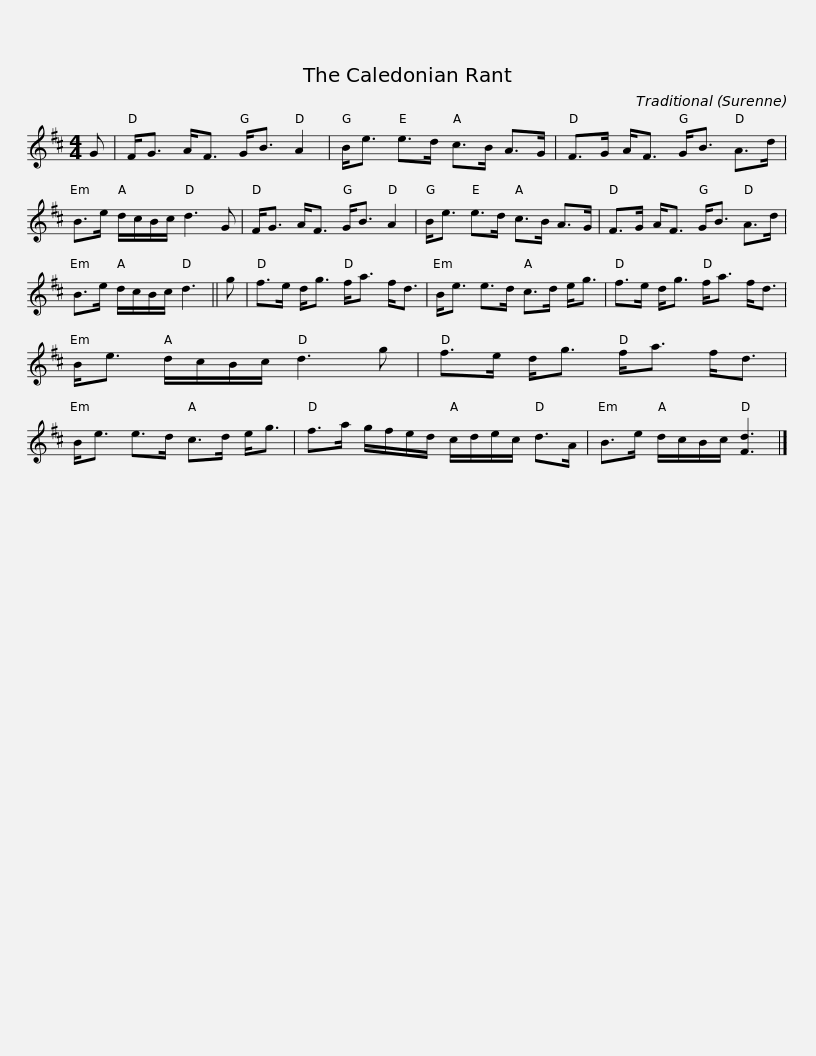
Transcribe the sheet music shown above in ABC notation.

X:1
L:1/8
M:4/4
I:linebreak $
K:D
V:1 treble
V:1
 G | F<G A<F G<B A2 | B<e e>d c>B A>G | F>G A<F G<B A>d | B>e d/c/B/c/ d3 G |$ %5
 F<G A<F G<B A2 | B<e e>d c>B A>G | F>G A<F G<B A>d | B>e d/c/B/c/ d3 || g |$ %10
 f>e d<g f<a f<d | B<e e>d c>d e<g | f>e d<g f<a f<d | B<e d/c/B/c/ d3 g |$ f>e d<g f<a f<d | %15
 B<e e>d c>d e<g | f>a g/f/e/d/ c/d/e/c/ d>A | B>e d/c/B/c/ [Fd]3 |] %18
